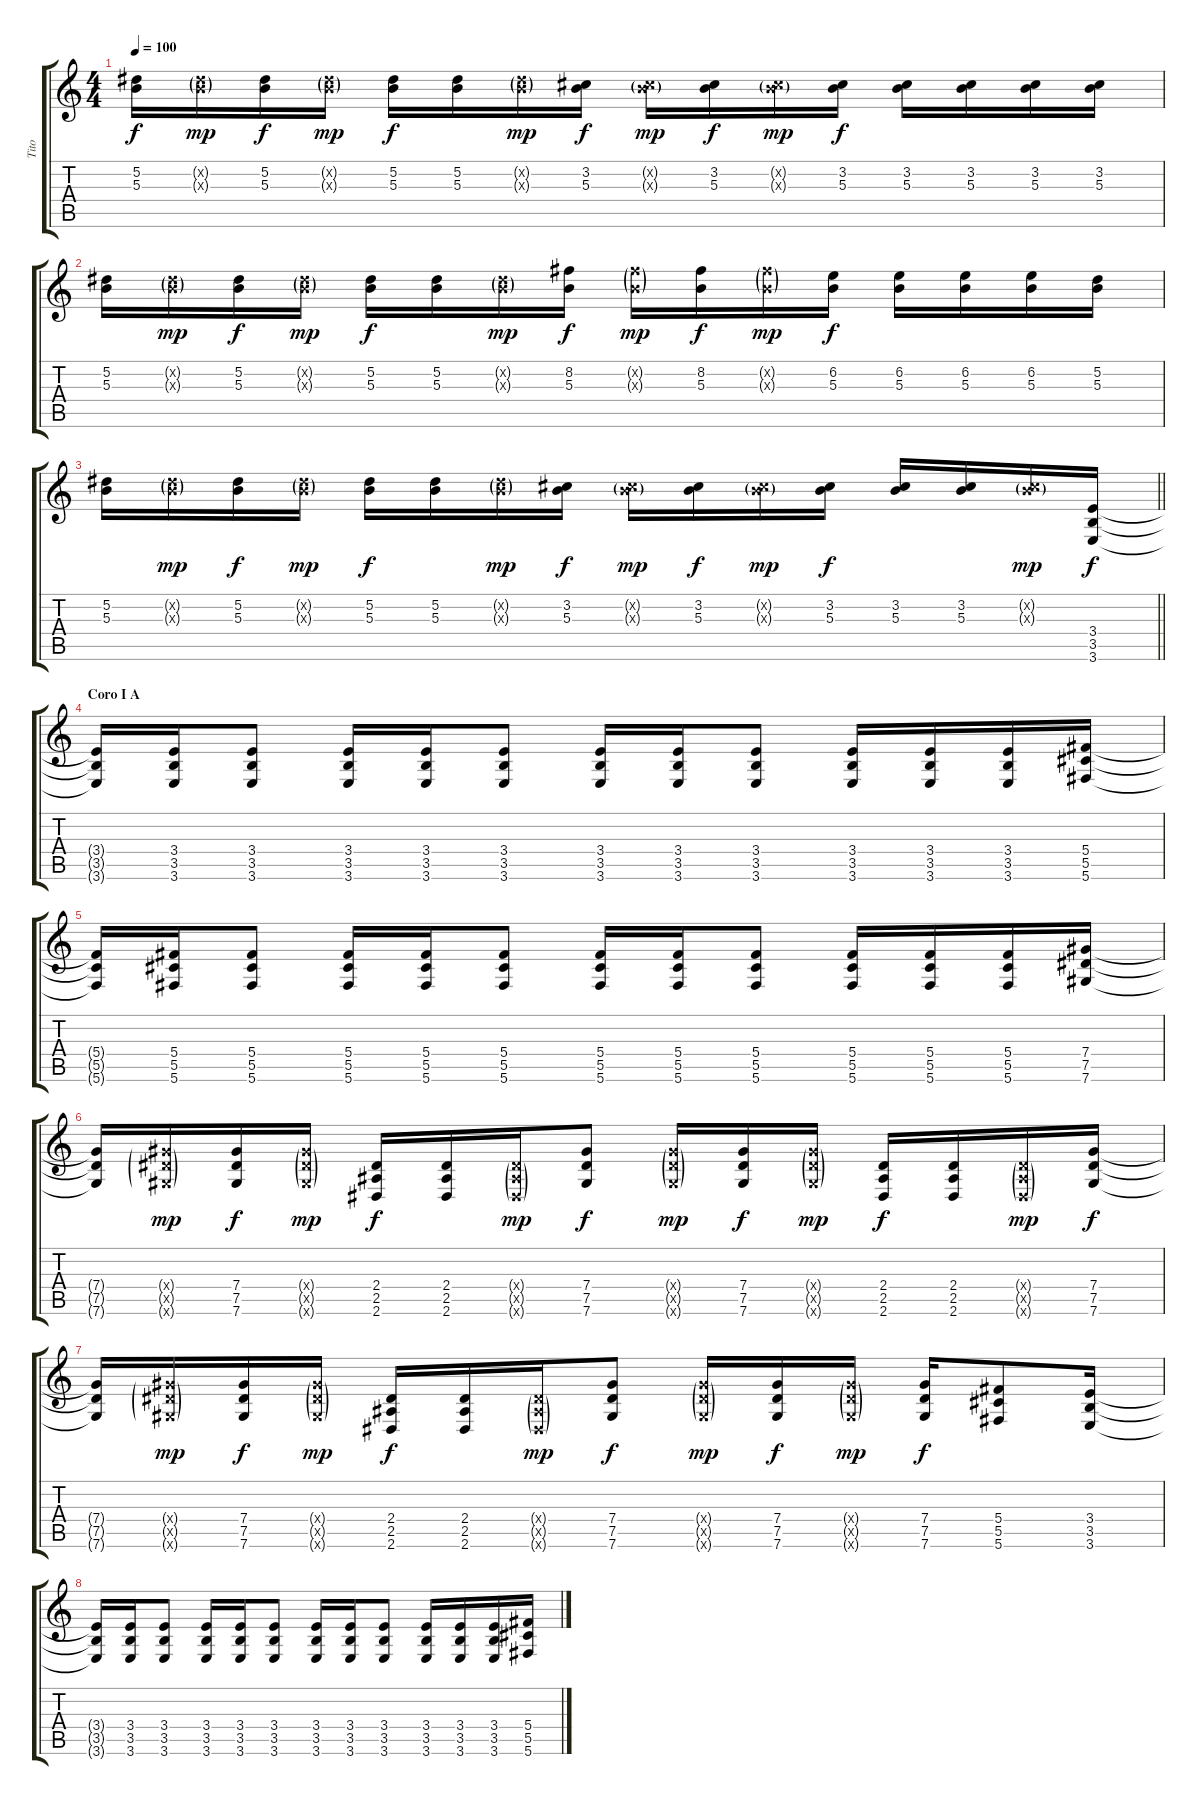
\track ("Tito" "Tito") {instrument distortionguitar}
\staff {score tabs}
\tuning (Eb4 Bb3 Gb3 Db3 Ab2 Db2) {hide}
\ts (4 4)
\tempo 100
\clef g2
\ks c
(5.2 5.3).16{dy f} (5.2{g x} 5.3{g x}).16{dy mp} (5.2 5.3).16{dy f} (5.2{g x} 5.3{g x}).16{dy mp} (5.2 5.3).16{dy f} (5.2 5.3).16 (5.2{g x} 5.3{g x}).16{dy mp} (3.2 5.3).16{dy f} (3.2{g x} 5.3{g x}).16{dy mp} (3.2 5.3).16{dy f} (3.2{g x} 5.3{g x}).16{dy mp} (3.2 5.3).16{dy f} (3.2 5.3).16 (3.2 5.3).16 (3.2 5.3).16 (3.2 5.3).16 |
(5.2 5.3).16 (5.2{g x} 5.3{g x}).16{dy mp} (5.2 5.3).16{dy f} (5.2{g x} 5.3{g x}).16{dy mp} (5.2 5.3).16{dy f} (5.2 5.3).16 (5.2{g x} 5.3{g x}).16{dy mp} (8.2 5.3).16{dy f} (8.2{g x} 5.3{g x}).16{dy mp} (8.2 5.3).16{dy f} (8.2{g x} 5.3{g x}).16{dy mp} (6.2 5.3).16{dy f} (6.2 5.3).16 (6.2 5.3).16 (6.2 5.3).16 (5.2 5.3).16 |
\barLineRight lightlight
(5.2 5.3).16 (5.2{g x} 5.3{g x}).16{dy mp} (5.2 5.3).16{dy f} (5.2{g x} 5.3{g x}).16{dy mp} (5.2 5.3).16{dy f} (5.2 5.3).16 (5.2{g x} 5.3{g x}).16{dy mp} (3.2 5.3).16{dy f} (3.2{g x} 5.3{g x}).16{dy mp} (3.2 5.3).16{dy f} (3.2{g x} 5.3{g x}).16{dy mp} (3.2 5.3).16{dy f} (3.2 5.3).16 (3.2 5.3).16 (3.2{g x} 5.3{g x}).16{dy mp} (3.4 3.5 3.6).16{dy f} |
\section ("" "Coro I A")
(3.4{t} 3.5{t} 3.6{t}).16 (3.4 3.5 3.6).16 (3.4 3.5 3.6).8 (3.4 3.5 3.6).16 (3.4 3.5 3.6).16 (3.4 3.5 3.6).8 (3.4 3.5 3.6).16 (3.4 3.5 3.6).16 (3.4 3.5 3.6).8 (3.4 3.5 3.6).16 (3.4 3.5 3.6).16 (3.4 3.5 3.6).16 (5.4 5.5 5.6).16 |
(5.4{t} 5.5{t} 5.6{t}).16 (5.4 5.5 5.6).16 (5.4 5.5 5.6).8 (5.4 5.5 5.6).16 (5.4 5.5 5.6).16 (5.4 5.5 5.6).8 (5.4 5.5 5.6).16 (5.4 5.5 5.6).16 (5.4 5.5 5.6).8 (5.4 5.5 5.6).16 (5.4 5.5 5.6).16 (5.4 5.5 5.6).16 (7.4 7.5 7.6).16 |
(7.4{t} 7.5{t} 7.6{t}).16 (7.4{g x} 7.5{g x} 7.6{g x}).16{dy mp} (7.4 7.5 7.6).16{dy f} (7.4{g x} 7.5{g x} 7.6{g x}).16{dy mp} (2.4 2.5 2.6).16{dy f} (2.4 2.5 2.6).16 (2.4{g x} 2.5{g x} 2.6{g x}).16{dy mp} (7.4 7.5 7.6).8{dy f} (7.4{g x} 7.5{g x} 7.6{g x}).16{dy mp} (7.4 7.5 7.6).16{dy f} (7.4{g x} 7.5{g x} 7.6{g x}).16{dy mp} (2.4 2.5 2.6).16{dy f} (2.4 2.5 2.6).16 (2.4{g x} 2.5{g x} 2.6{g x}).16{dy mp} (7.4 7.5 7.6).16{dy f} |
(7.4{t} 7.5{t} 7.6{t}).16 (7.4{g x} 7.5{g x} 7.6{g x}).16{dy mp} (7.4 7.5 7.6).16{dy f} (7.4{g x} 7.5{g x} 7.6{g x}).16{dy mp} (2.4 2.5 2.6).16{dy f} (2.4 2.5 2.6).16 (2.4{g x} 2.5{g x} 2.6{g x}).16{dy mp} (7.4 7.5 7.6).8{dy f} (7.4{g x} 7.5{g x} 7.6{g x}).16{dy mp} (7.4 7.5 7.6).16{dy f} (7.4{g x} 7.5{g x} 7.6{g x}).16{dy mp} (7.4 7.5 7.6).16{dy f} (5.4 5.5 5.6).8 (3.4 3.5 3.6).16 |
(3.4{t} 3.5{t} 3.6{t}).16 (3.4 3.5 3.6).16 (3.4 3.5 3.6).8 (3.4 3.5 3.6).16 (3.4 3.5 3.6).16 (3.4 3.5 3.6).8 (3.4 3.5 3.6).16 (3.4 3.5 3.6).16 (3.4 3.5 3.6).8 (3.4 3.5 3.6).16 (3.4 3.5 3.6).16 (3.4 3.5 3.6).16 (5.4 5.5 5.6).16
